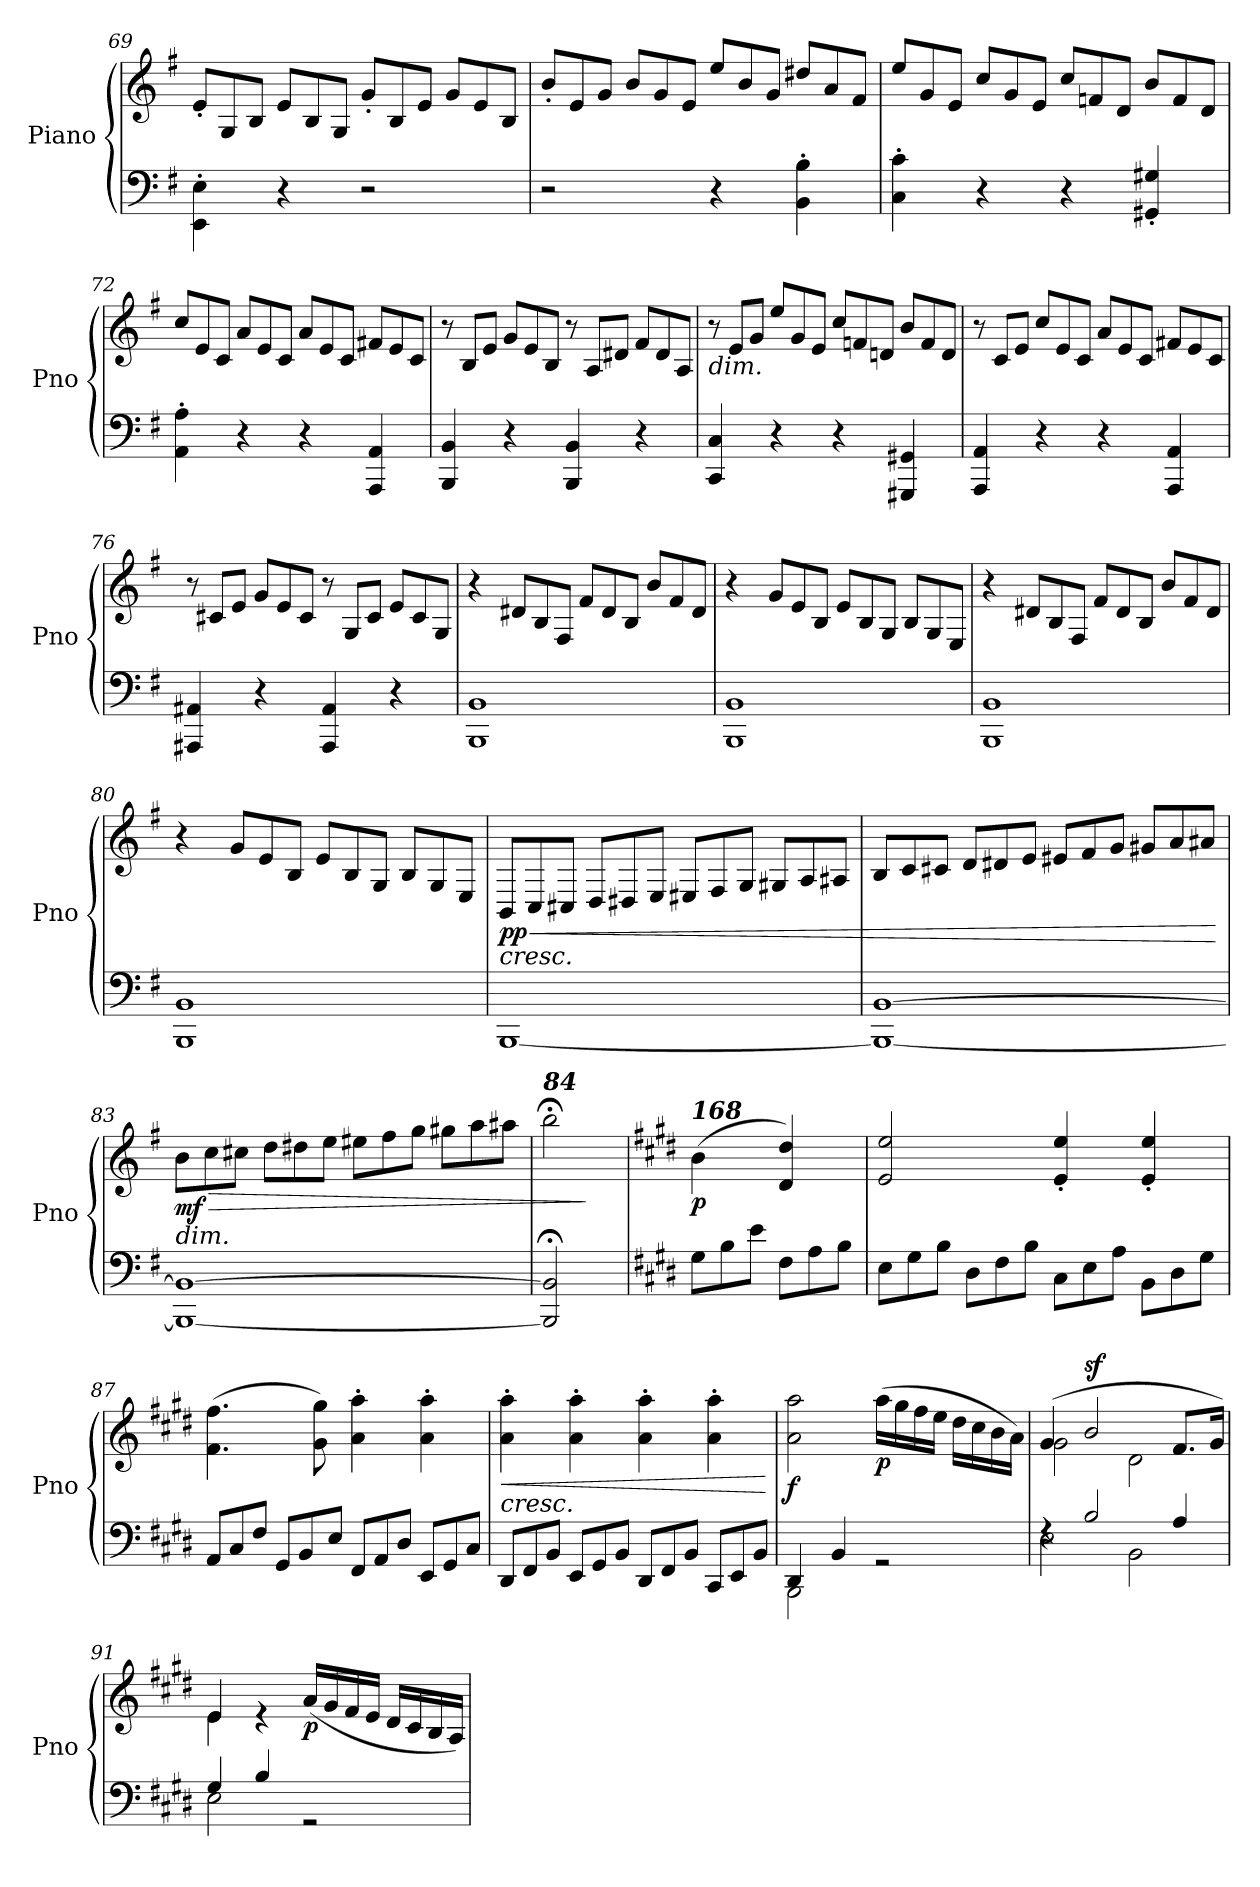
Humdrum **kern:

**kern	**kern	**dynam
*part1	*part1	*part1
*staff2	*staff1	*staff1/2
*I"Piano	*	*
*I'Pno	*	*
*clefF4	*clefG2	*
*k[f#]	*k[f#]	*
*	*Xtuplet	*
=69	=69	=69
4EE\' 4E\'	12e'/L	.
.	12G/	.
.	12B/J	.
4r	12e/L	.
.	12B/	.
.	12G/J	.
2r	12g'/L	.
.	12B/	.
.	12e/J	.
.	12g/L	.
.	12e/	.
.	12B/J	.
!!LO:LB:g=z
=70	=70	=70
2r	12b'/L	.
.	12e/	.
.	12g/J	.
.	12b/L	.
.	12g/	.
.	12e/J	.
4r	12ee/L	.
.	12b/	.
.	12g/J	.
4BB\' 4B\'	12dd#X/L	.
.	12a/	.
.	12f#/J	.
!!LO:LB:g=z
=71	=71	=71
4C\' 4c\'	12ee/L	.
.	12g/	.
.	12e/J	.
4r	12cc/L	.
.	12g/	.
.	12e/J	.
4r	12cc/L	.
.	12fn/	.
.	12d/J	.
4GG#X/' 4G#X/'	12b/L	.
.	12f/	.
.	12d/J	.
=72	=72	=72
4AA\' 4A\'	12cc/L	.
.	12e/	.
.	12c/J	.
4r	12a/L	.
.	12e/	.
.	12c/J	.
4r	12a/L	.
.	12e/	.
.	12c/J	.
4AAA/ 4AA/	12f#X/L	.
.	12e/	.
.	12c/J	.
=73	=73	=73
4BBB/ 4BB/	12r	.
.	12B/L	.
.	12e/J	.
4r	12g/L	.
.	12e/	.
.	12B/J	.
4BBB/ 4BB/	12r	.
.	12A/L	.
.	12d#X/J	.
4r	12f#/L	.
.	12d#/	.
.	12A/J	.
!!LO:LB:g=z
=74	=74	=74
!	!LO:TX:b:i:t=dim.	!
4CC/ 4C/	12r	.
.	12e/L	.
.	12g/J	.
4r	12ee/L	.
.	12g/	.
.	12e/J	.
4r	12cc/L	.
.	12fn/	.
.	12dn/J	.
4GGG#X/ 4GG#X/	12b/L	.
.	12f/	.
.	12d/J	.
!!LO:PB:g=z
=75	=75	=75
4AAA/ 4AA/	12r	.
.	12c/L	.
.	12e/J	.
4r	12cc/L	.
.	12e/	.
.	12c/J	.
4r	12a/L	.
.	12e/	.
.	12c/J	.
4AAA/ 4AA/	12f#X/L	.
.	12e/	.
.	12c/J	.
=76	=76	=76
4AAA#X/ 4AA#X/	12r	.
.	12c#X/L	.
.	12e/J	.
4r	12g/L	.
.	12e/	.
.	12c#/J	.
4AAA#/ 4AA#/	12r	.
.	12G/L	.
.	12c#/J	.
4r	12e/L	.
.	12c#/	.
.	12G/J	.
=77	=77	=77
1BBB 1BB	4r	.
.	12d#X/L	.
.	12B/	.
.	12F#/J	.
.	12f#/L	.
.	12d#/	.
.	12B/J	.
.	12b/L	.
.	12f#/	.
.	12d#/J	.
!!LO:LB:g=z
=78	=78	=78
1BBB 1BB	4r	.
.	12g/L	.
.	12e/	.
.	12B/J	.
.	12e/L	.
.	12B/	.
.	12G/J	.
.	12B/L	.
.	12G/	.
.	12E/J	.
!!LO:LB:g=z
=79	=79	=79
1BBB 1BB	4r	.
.	12d#X/L	.
.	12B/	.
.	12F#/J	.
.	12f#/L	.
.	12d#/	.
.	12B/J	.
.	12b/L	.
.	12f#/	.
.	12d#/J	.
=80	=80	=80
1BBB 1BB	4r	.
.	12g/L	.
.	12e/	.
.	12B/J	.
.	12e/L	.
.	12B/	.
.	12G/J	.
.	12B/L	.
.	12G/	.
.	12E/J	.
=81	=81	=81
!	!LO:TX:b:i:t=cresc.	!
!	!	!LO:HP:b
!	!	!LO:DY:n=1:b
[1BBB	12BB/L	< pp
.	12C/	.
.	12C#X/J	.
.	12D/L	.
.	12D#X/	.
.	12E/J	.
.	12E#X/L	.
.	12F#/	.
.	12G/J	.
.	12G#X/L	.
.	12A/	.
.	12A#X/J	.
!!LO:LB:g=z
=82	=82	=82
1BBB_ [1BB	12B/L	.
.	12c/	.
.	12c#X/J	.
.	12d/L	.
.	12d#X/	.
.	12e/J	.
.	12e#X/L	.
.	12f#/	.
.	12g/J	.
.	12g#X/L	.
.	12a/	.
.	12a#X/J	.
.	.	[
!!LO:LB:g=z
=83	=83	=83
!	!LO:TX:b:i:t=dim.	!
!	!	!LO:HP:b
!	!	!LO:DY:n=1:b
1BBB_ 1BB_	12b\L	> mf
.	12cc\	.
.	12cc#X\J	.
.	12dd\L	.
.	12dd#X\	.
.	12ee\J	.
.	12ee#X\L	.
.	12ff#\	.
.	12gg\J	.
.	12gg#X\L	.
.	12aa\	.
.	12aa#X\J	.
=84	=84	=84
!	!LO:TX:a:Bi:t=84	!
2BBB/];< 2BB/];<	2bb;<\	.
.	.	]
=85	=85	=85
*k[f#c#g#d#]	*k[f#c#g#d#]	*
*Xtuplet	*	*
!	!LO:TX:a:Bi:t=168	!
!	!	!LO:DY:b
12G#\L	(>4b\	p
12B\	.	.
12e\J	.	.
12F#\L	4d#/ 4dd#/)	.
12A\	.	.
12B\J	.	.
=86	=86	=86
12E\L	2e/ 2ee/	.
12G#\	.	.
12B\J	.	.
12D#\L	.	.
12F#\	.	.
12B\J	.	.
12C#\L	4e/' 4ee/'	.
12E\	.	.
12A\J	.	.
12BB\L	4e/' 4ee/'	.
12D#\	.	.
12G#\J	.	.
!!LO:LB:g=z
=87	=87	=87
12AA/L	(>4.f#\ 4.ff#\	.
12C#/	.	.
12F#/J	.	.
12GG#/L	.	.
12BB/	.	.
.	8g#\ 8gg#\)	.
12E/J	.	.
12FF#/L	4a\' 4aa\'	.
12AA/	.	.
12D#/J	.	.
12EE/L	4a\' 4aa\'	.
12GG#/	.	.
12C#/J	.	.
!!LO:PB:g=z
=88	=88	=88
!	!LO:TX:b:i:t=cresc.	!
!	!	!LO:HP:b
12DD#/L	4a\' 4aa\'	<
12FF#/	.	.
12BB/J	.	.
12EE/L	4a\' 4aa\'	.
12GG#/	.	.
12BB/J	.	.
12DD#/L	4a\' 4aa\'	.
12FF#/	.	.
12BB/J	.	.
12CC#/L	4a\' 4aa\'	.
12EE/	.	.
12BB/J	.	.
.	.	[
=89	=89	=89
*^	*	*
!	!	!	!LO:DY:b
4DD#/	2BBB\	2a\ 2aa\	f
4BB/	.	.	.
!	!	!	!LO:DY:b
2rGG	2ryy	(>16aa\LL	p
.	.	16gg#\	.
.	.	16ff#\	.
.	.	16ee\JJ	.
.	.	16dd#\LL	.
.	.	16cc#\	.
.	.	16b\	.
.	.	16a\JJ)	.
=90	=90	=90	=90
*	*	*^	*
4rF	2E\	(>4g#/	2g#\	.
!	!	!	!	!LO:DY:a
2B/	.	2b/	.	sf
.	2BB\	.	2d#\	.
4A/	.	8.f#/L	.	.
.	.	16g#/Jk)	.	.
=91	=91	=91	=91	=91
4G#/	2E\	4e/	4e\	.
4B/	.	4re	2.ryy	.
!	!	!	!	!LO:DY:b
2rGG	2ryy	(>16a/LL	.	p
.	.	16g#/	.	.
.	.	16f#/	.	.
.	.	16e/JJ	.	.
.	.	16d#/LL	.	.
.	.	16c#/	.	.
.	.	16B/	.	.
.	.	16A/JJ)	.	.
*v	*v	*	*	*
*	*v	*v	*
=	=	=
*-	*-	*-
